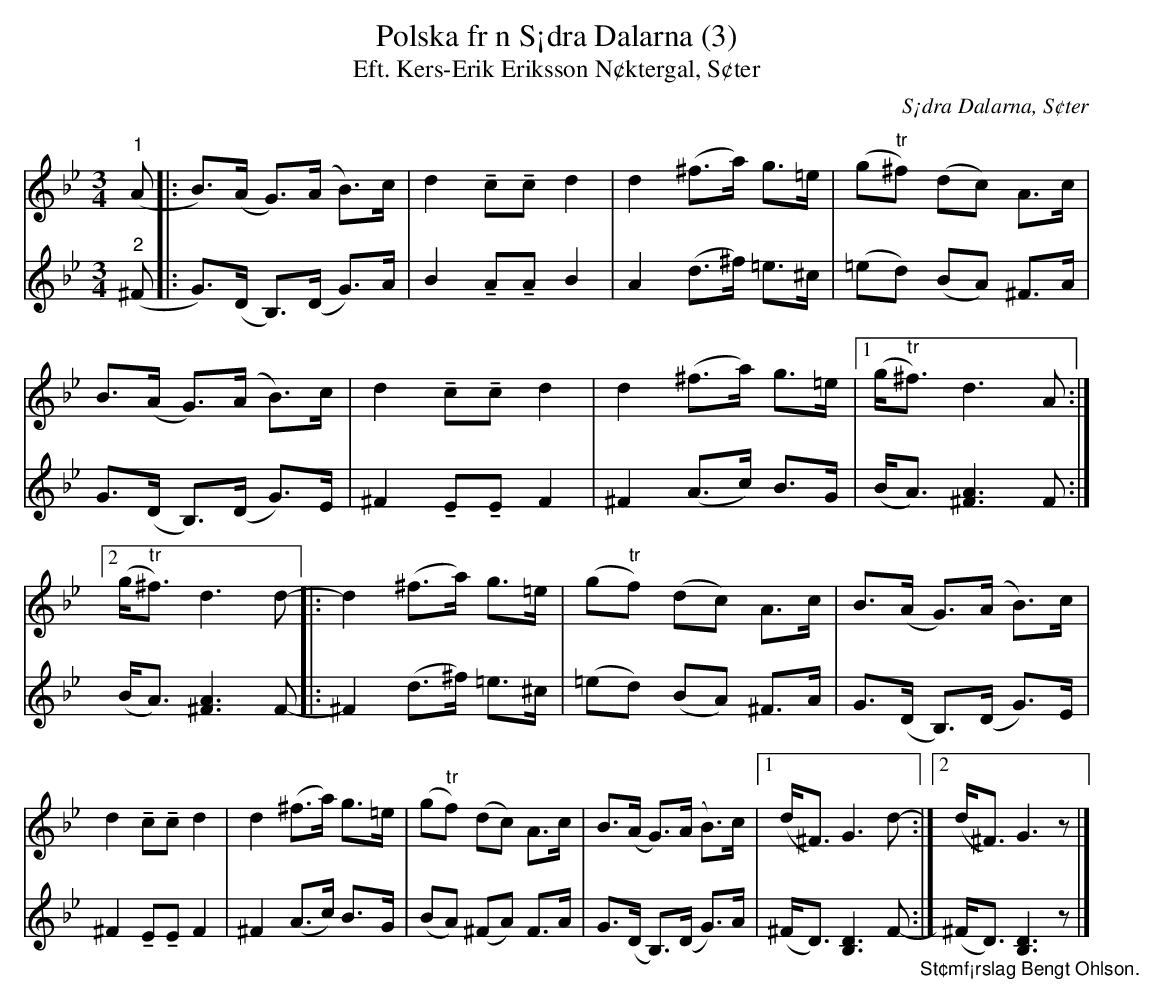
X:1
T:Polska fr n S¡dra Dalarna (3)
T:Eft. Kers-Erik Eriksson N¢ktergal, S¢ter
O:S¡dra Dalarna, S¢ter
Q:90
L:1/8
M:3/4
U:t=tenuto
K:Gm
V:1
"^1" (A [|: B>)(A G>)(A B>)c | d2 tctc d2 | d2 (^f>a) g>=e | (g"^tr"^f) (dc) A>c |
B>(A G>)(A B>)c | d2 tctc d2 | d2 (^f>a) g>=e |1 (g<"^tr"^f) d3 A :|]2
(g<"^tr"^f) d3 d- [|: d2 (^f>a) g>=e | (g"^tr"f) (dc) A>c | B>(A G>)(A B>)c |
d2 tctc d2 | d2 (^f>a) g>=e | (g"^tr"f) (dc) A>c | B>(A G>)(A B>)c |1
(d<^F) G3 d- :|]2 (d<^F) G3 z |]
V:2
"^2" (^F  [|:  G>)(D B,>)(D G>)A  |  B2 tAtA B2  |  A2 (d>^f) =e>^c  |  (=ed) (BA) ^F>A  |
G>(D B,>)(D G>)E  |  ^F2 tEtE F2  |  ^F2 (A>c) B>G  |1  (B<A) [^FA]3 F  :|]2
(B<A) [^FA]3 F-  [|:  ^F2 (d>^f) =e>^c  |  (=ed) (BA) ^F>A  |  G>(D B,>)(D G>)E  |
^F2 tEtE F2  |  ^F2 (A>c) B>G  |  (BA) (^FA) F>A  |  G>(D B,>)(D G>)A  |1
(^F<D) [B,D]3 F-"_St¢mf¡rslag Bengt Ohlson."  :|]2  (^F<D) [B,D]3 z  |]
